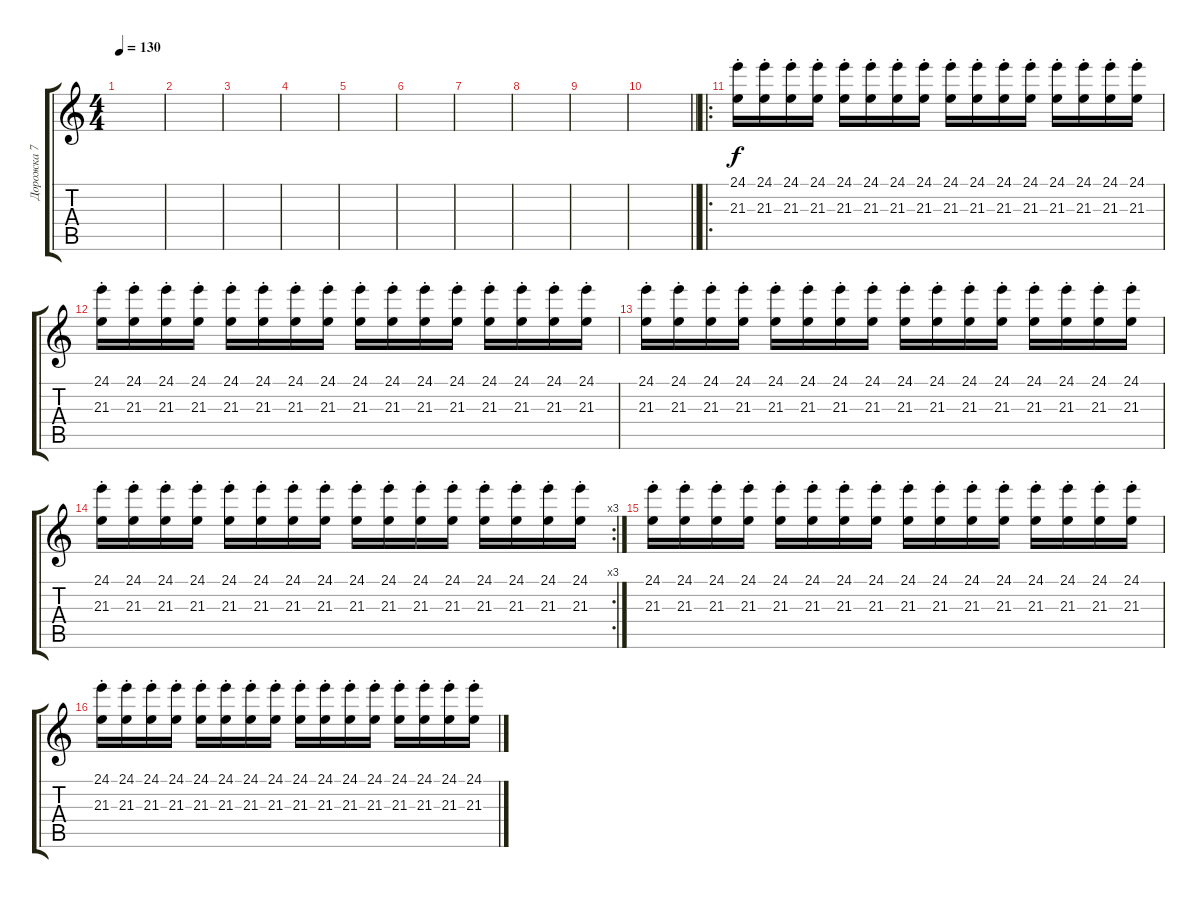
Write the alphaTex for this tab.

\track ("Дорожка 7" "Дорожка 7") {instrument tenorsax}
\staff {score tabs}
\tuning (E4 B3 G3 D3 A2 E2) {hide}
\ts (4 4)
\tempo 130
\clef g2
\ks c
|
|
|
|
|
|
|
|
|
\barLineRight lightlight
|
\ro
(24.1{st} 21.3{st}).16 (24.1{st} 21.3{st}).16 (24.1{st} 21.3{st}).16 (24.1{st} 21.3{st}).16 (24.1{st} 21.3{st}).16 (24.1{st} 21.3{st}).16 (24.1{st} 21.3{st}).16 (24.1{st} 21.3{st}).16 (24.1{st} 21.3{st}).16 (24.1{st} 21.3{st}).16 (24.1{st} 21.3{st}).16 (24.1{st} 21.3{st}).16 (24.1{st} 21.3{st}).16 (24.1{st} 21.3{st}).16 (24.1{st} 21.3{st}).16 (24.1{st} 21.3{st}).16 |
(24.1{st} 21.3{st}).16 (24.1{st} 21.3{st}).16 (24.1{st} 21.3{st}).16 (24.1{st} 21.3{st}).16 (24.1{st} 21.3{st}).16 (24.1{st} 21.3{st}).16 (24.1{st} 21.3{st}).16 (24.1{st} 21.3{st}).16 (24.1{st} 21.3{st}).16 (24.1{st} 21.3{st}).16 (24.1{st} 21.3{st}).16 (24.1{st} 21.3{st}).16 (24.1{st} 21.3{st}).16 (24.1{st} 21.3{st}).16 (24.1{st} 21.3{st}).16 (24.1{st} 21.3{st}).16 |
(24.1{st} 21.3{st}).16 (24.1{st} 21.3{st}).16 (24.1{st} 21.3{st}).16 (24.1{st} 21.3{st}).16 (24.1{st} 21.3{st}).16 (24.1{st} 21.3{st}).16 (24.1{st} 21.3{st}).16 (24.1{st} 21.3{st}).16 (24.1{st} 21.3{st}).16 (24.1{st} 21.3{st}).16 (24.1{st} 21.3{st}).16 (24.1{st} 21.3{st}).16 (24.1{st} 21.3{st}).16 (24.1{st} 21.3{st}).16 (24.1{st} 21.3{st}).16 (24.1{st} 21.3{st}).16 |
\rc 3
(24.1{st} 21.3{st}).16 (24.1{st} 21.3{st}).16 (24.1{st} 21.3{st}).16 (24.1{st} 21.3{st}).16 (24.1{st} 21.3{st}).16 (24.1{st} 21.3{st}).16 (24.1{st} 21.3{st}).16 (24.1{st} 21.3{st}).16 (24.1{st} 21.3{st}).16 (24.1{st} 21.3{st}).16 (24.1{st} 21.3{st}).16 (24.1{st} 21.3{st}).16 (24.1{st} 21.3{st}).16 (24.1{st} 21.3{st}).16 (24.1{st} 21.3{st}).16 (24.1{st} 21.3{st}).16 |
(24.1{st} 21.3{st}).16 (24.1{st} 21.3{st}).16 (24.1{st} 21.3{st}).16 (24.1{st} 21.3{st}).16 (24.1{st} 21.3{st}).16 (24.1{st} 21.3{st}).16 (24.1{st} 21.3{st}).16 (24.1{st} 21.3{st}).16 (24.1{st} 21.3{st}).16 (24.1{st} 21.3{st}).16 (24.1{st} 21.3{st}).16 (24.1{st} 21.3{st}).16 (24.1{st} 21.3{st}).16 (24.1{st} 21.3{st}).16 (24.1{st} 21.3{st}).16 (24.1{st} 21.3{st}).16 |
(24.1{st} 21.3{st}).16 (24.1{st} 21.3{st}).16 (24.1{st} 21.3{st}).16 (24.1{st} 21.3{st}).16 (24.1{st} 21.3{st}).16 (24.1{st} 21.3{st}).16 (24.1{st} 21.3{st}).16 (24.1{st} 21.3{st}).16 (24.1{st} 21.3{st}).16 (24.1{st} 21.3{st}).16 (24.1{st} 21.3{st}).16 (24.1{st} 21.3{st}).16 (24.1{st} 21.3{st}).16 (24.1{st} 21.3{st}).16 (24.1{st} 21.3{st}).16 (24.1{st} 21.3{st}).16
